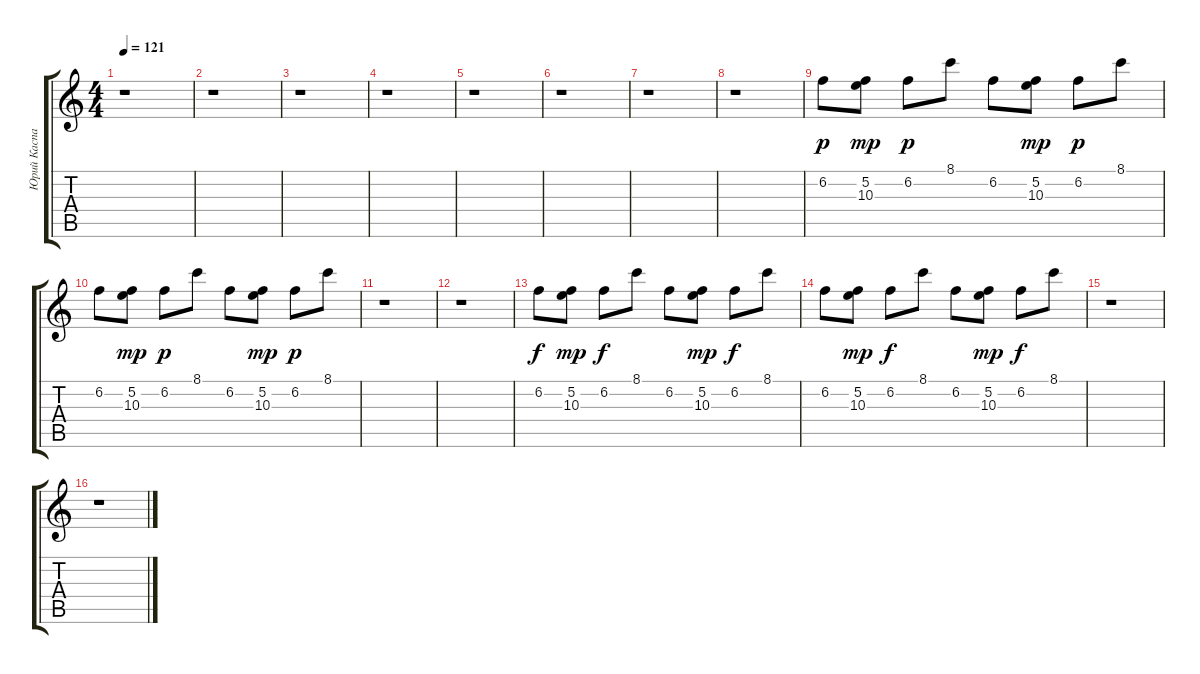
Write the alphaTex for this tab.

\track ("Юрий Каспарян_4" "Юрий Каспа") {instrument acousticguitarsteel}
\staff {score tabs}
\tuning (E4 B3 G3 D3 A2 E2) {hide}
\ts (4 4)
\tempo 121
\clef g2
\ks c
r.1{dy f} |
r.1 |
r.1 |
r.1 |
r.1 |
r.1 |
r.1 |
r.1 |
6.2.8{dy p} (5.2 10.3).8{dy mp} 6.2.8{dy p} 8.1.8 6.2.8 (5.2 10.3).8{dy mp} 6.2.8{dy p} 8.1.8 |
6.2.8 (5.2 10.3).8{dy mp} 6.2.8{dy p} 8.1.8 6.2.8 (5.2 10.3).8{dy mp} 6.2.8{dy p} 8.1.8 |
r.1 |
r.1 |
6.2.8{dy f} (5.2 10.3).8{dy mp} 6.2.8{dy f} 8.1.8 6.2.8 (5.2 10.3).8{dy mp} 6.2.8{dy f} 8.1.8 |
6.2.8 (5.2 10.3).8{dy mp} 6.2.8{dy f} 8.1.8 6.2.8 (5.2 10.3).8{dy mp} 6.2.8{dy f} 8.1.8 |
r.1 |
r.1
